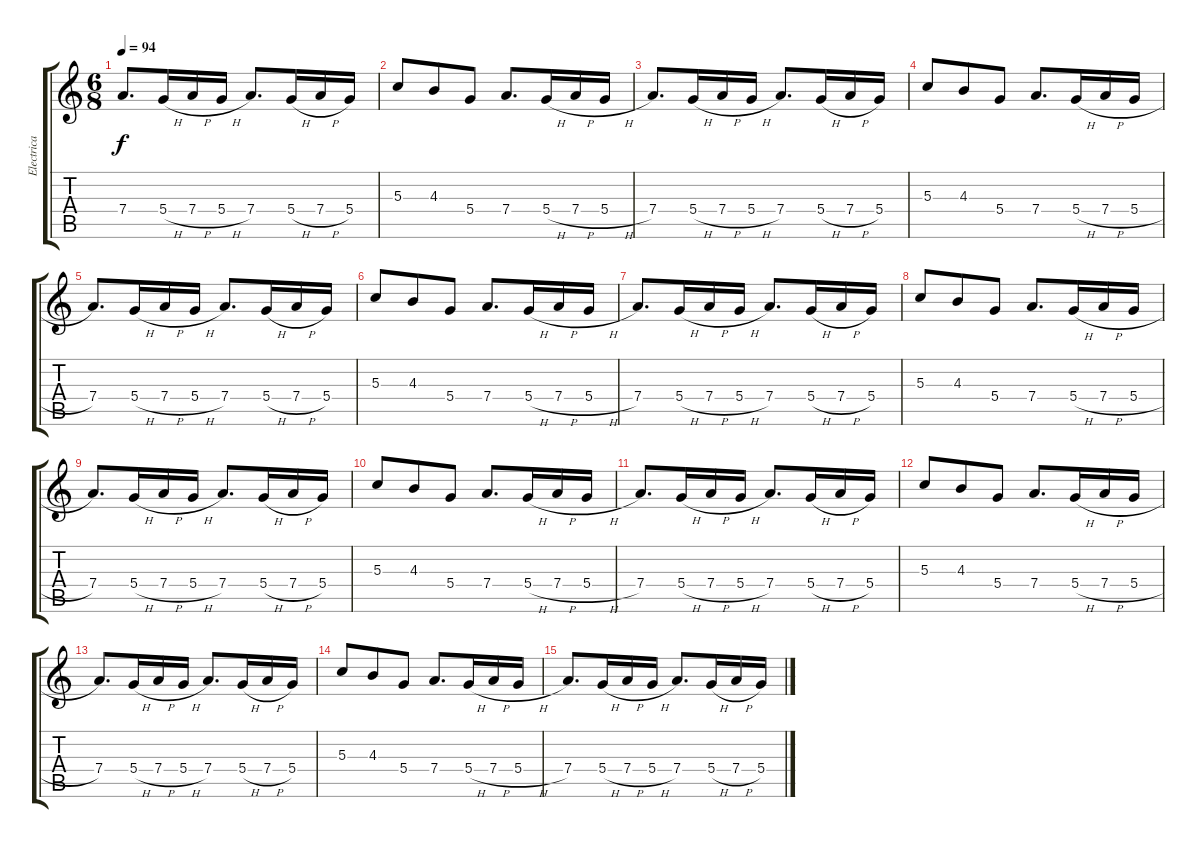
\track ("Electrica 1" "Electrica ") {instrument electricguitarclean}
\staff {score tabs}
\tuning (E4 B3 G3 D3 A2 E2) {hide}
\ts (6 8)
\tempo 94
\clef g2
\ks c
7.4.8{d dy f} 5.4{h}.16 7.4{h}.16 5.4{h}.16 7.4.8{d} 5.4{h}.16 7.4{h}.16 5.4.16 |
5.3.8 4.3.8 5.4.8 7.4.8{d} 5.4{h}.16 7.4{h}.16 5.4{h}.16 |
7.4.8{d} 5.4{h}.16 7.4{h}.16 5.4{h}.16 7.4.8{d} 5.4{h}.16 7.4{h}.16 5.4.16 |
5.3.8 4.3.8 5.4.8 7.4.8{d} 5.4{h}.16 7.4{h}.16 5.4{h}.16 |
7.4.8{d} 5.4{h}.16 7.4{h}.16 5.4{h}.16 7.4.8{d} 5.4{h}.16 7.4{h}.16 5.4.16 |
5.3.8 4.3.8 5.4.8 7.4.8{d} 5.4{h}.16 7.4{h}.16 5.4{h}.16 |
7.4.8{d} 5.4{h}.16 7.4{h}.16 5.4{h}.16 7.4.8{d} 5.4{h}.16 7.4{h}.16 5.4.16 |
5.3.8{volume 4} 4.3.8 5.4.8 7.4.8{d} 5.4{h}.16 7.4{h}.16 5.4{h}.16 |
7.4.8{d} 5.4{h}.16 7.4{h}.16 5.4{h}.16 7.4.8{d} 5.4{h}.16 7.4{h}.16 5.4.16 |
5.3.8 4.3.8 5.4.8 7.4.8{d} 5.4{h}.16 7.4{h}.16 5.4{h}.16 |
7.4.8{d} 5.4{h}.16 7.4{h}.16 5.4{h}.16 7.4.8{d} 5.4{h}.16 7.4{h}.16 5.4.16 |
5.3.8 4.3.8 5.4.8 7.4.8{d} 5.4{h}.16 7.4{h}.16 5.4{h}.16 |
7.4.8{d} 5.4{h}.16 7.4{h}.16 5.4{h}.16{volume 0} 7.4.8{d} 5.4{h}.16 7.4{h}.16 5.4.16 |
5.3.8 4.3.8 5.4.8 7.4.8{d} 5.4{h}.16 7.4{h}.16 5.4{h}.16 |
7.4.8{d} 5.4{h}.16 7.4{h}.16 5.4{h}.16 7.4.8{d} 5.4{h}.16 7.4{h}.16 5.4.16
